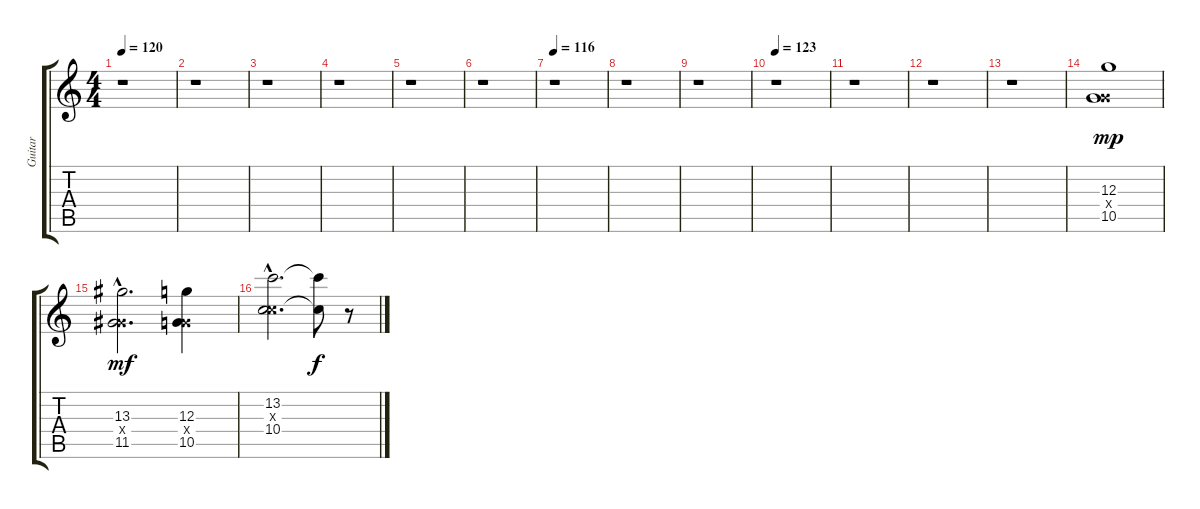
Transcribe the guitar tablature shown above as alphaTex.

\track ("Guitar" "Guitar") {instrument distortionguitar}
\staff {score tabs}
\tuning (E4 B3 G3 D3 A2 E2) {hide}
\ts (4 4)
\tempo 120
\clef g2
\ks c
r.1{dy mp instrument distortionguitar} |
r.1 |
r.1 |
r.1 |
r.1 |
r.1 |
\tempo 116
r.1 |
r.1 |
r.1 |
\tempo 123
r.1 |
r.1 |
r.1 |
r.1 |
(12.3 5.4{x} 10.5).1 |
(13.3{hac} 6.4{hac x} 11.5{hac}).2{d dy mf} (12.3 5.4{x} 10.5).4 |
(13.2{hac} 5.3{hac x} 10.4{hac}).2{d} (13.2{t} 10.4{t}).8{dy f} r.8
